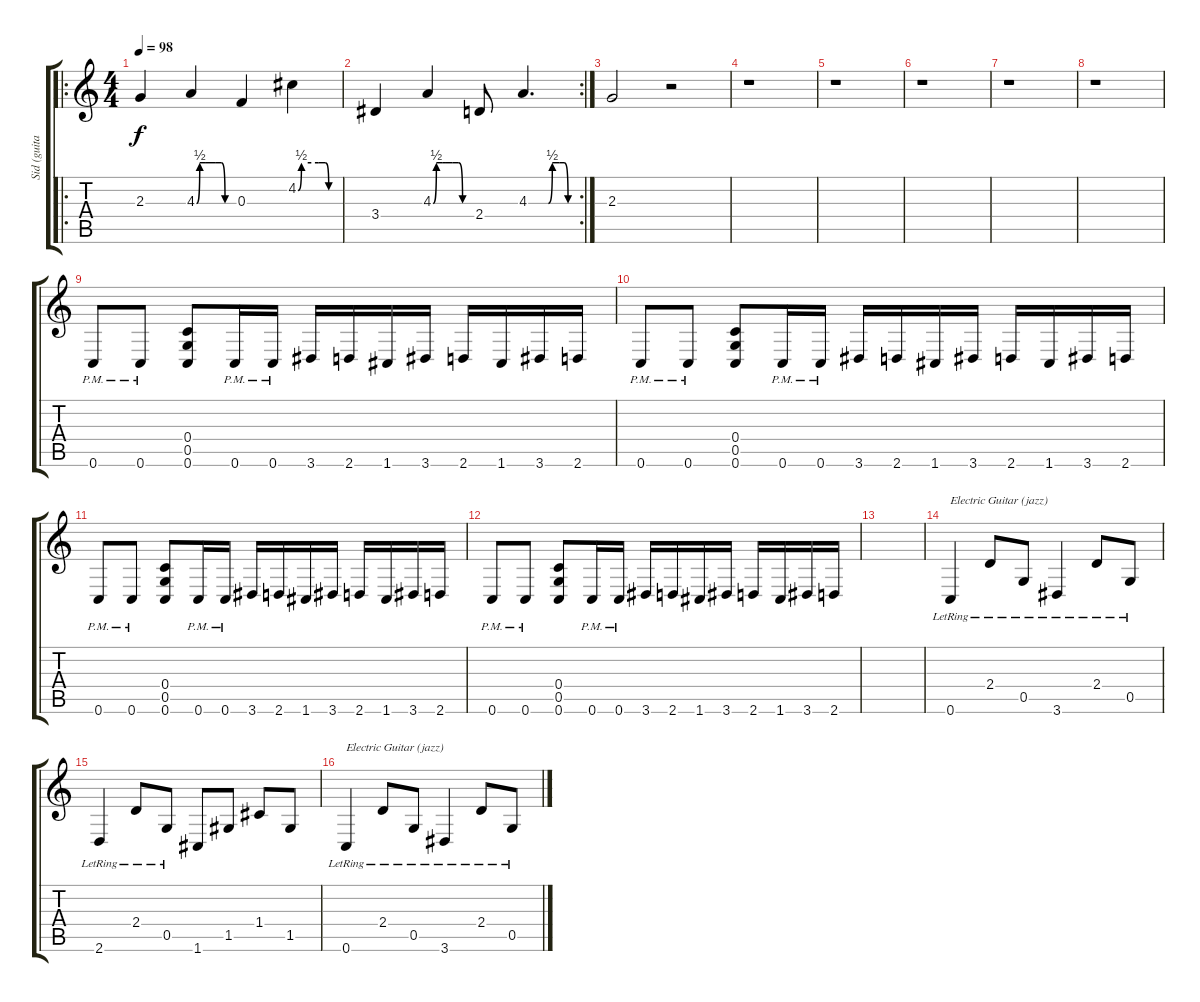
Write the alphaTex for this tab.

\track ("Sid (guitar)" "Sid (guita") {instrument electricguitarjazz}
\staff {score tabs}
\tuning (D4 A3 F3 C3 G2 C2) {hide}
\ro
\ts (4 4)
\tempo 98
\clef g2
\ks c
2.3.4{dy f} 4.3{be (custom 0 0 5 2 15 2 20 2 30 2 40 2 46 0 60 0)}.4 0.3.4 4.2{be (custom 0 0 5 2 30 2 40 2 45 0 60 0)}.4 |
\rc 2
3.4.4 4.3{be (custom 0 0 5 2 15 2 20 2 30 2 40 2 46 0 60 0)}.4 2.4.8 4.3{be (custom 0 0 25 0 30 2 39 2 45 2 50 0 60 0)}.4{d} |
2.3.2 r.2 |
r.1 |
r.1 |
r.1 |
r.1 |
r.1 |
0.6{pm}.8{volume 13} 0.6{pm}.8 (0.4 0.5 0.6).8 0.6{pm}.16 0.6{pm}.16 3.6.16 2.6.16 1.6.16 3.6.16 2.6.16 1.6.16 3.6.16 2.6.16 |
0.6{pm}.8 0.6{pm}.8 (0.4 0.5 0.6).8 0.6{pm}.16 0.6{pm}.16 3.6.16 2.6.16 1.6.16 3.6.16 2.6.16 1.6.16 3.6.16 2.6.16 |
0.6{pm}.8 0.6{pm}.8 (0.4 0.5 0.6).8 0.6{pm}.16 0.6{pm}.16 3.6.16 2.6.16 1.6.16 3.6.16 2.6.16 1.6.16 3.6.16 2.6.16 |
0.6{pm}.8 0.6{pm}.8 (0.4 0.5 0.6).8 0.6{pm}.16 0.6{pm}.16 3.6.16 2.6.16 1.6.16 3.6.16 2.6.16 1.6.16 3.6.16 2.6.16 |
|
0.6{lr}.4{txt "Electric Guitar (jazz)" volume 7 instrument electricguitarjazz} 2.4{lr}.8 0.5{lr}.8 3.6{lr}.4 2.4{lr}.8 0.5{lr}.8 |
2.6{lr}.4 2.4{lr}.8 0.5{lr}.8 1.6.8 1.5.8 1.4.8 1.5.8 |
0.6{lr}.4{txt "Electric Guitar (jazz)" volume 7 instrument electricguitarjazz} 2.4{lr}.8 0.5{lr}.8 3.6{lr}.4 2.4{lr}.8 0.5{lr}.8
